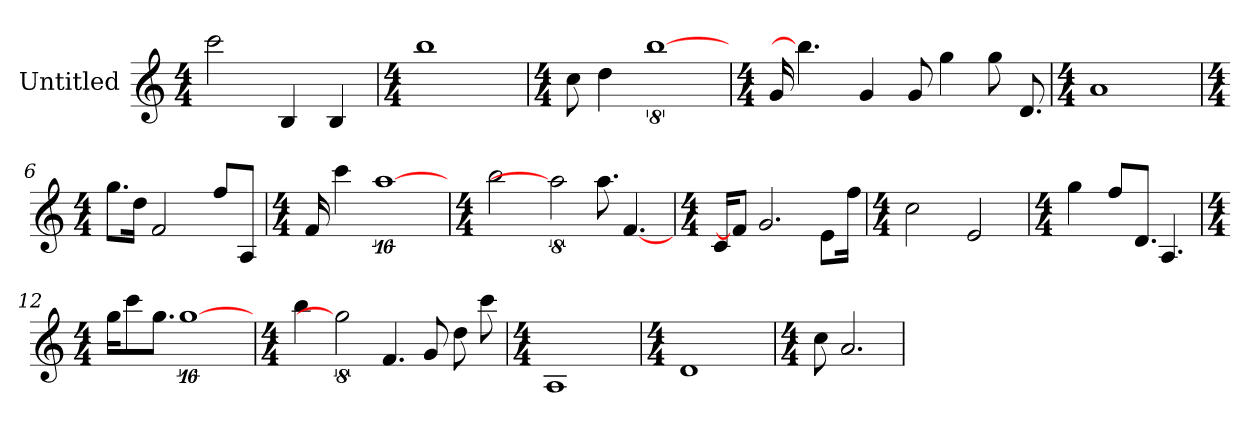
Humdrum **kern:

**kern
*part1
*staff1
*I"Untitled
*k[]
*C:
*M4/4
=1
2ccc
4B
4B
=2
*k[]
*C:
*M4/4
1bb
=3
*k[]
*C:
*M4/4
8cc
4dd
[8%5bb
=4
*k[]
*C:
*M4/4
16g
4.bb]
4g
8g
4gg
8gg
!LO:N:vis=8.
8d
=5
*k[]
*C:
*M4/4
1a
=6
*k[]
*C:
*M4/4
!LO:N:vis=8.
8ggL
16ddJk
2f
8ffL
8AJ
=7
*k[]
*C:
*M4/4
16f
4ccc
[16%11aa
=8
*k[]
*C:
*M4/4
2bb
16%5aa]
!LO:N:vis=8.
8aa
[4.f
=9
*k[]
*C:
*M4/4
16cKL
8fJ]
!LO:N:vis=2.
2g
8eL
16ffJk
=10
*k[]
*C:
*M4/4
2cc
2e
=11
*k[]
*C:
*M4/4
4gg
8ffL
!LO:N:vis=8.
8dJ
!LO:N:vis=4.
4A
=12
*k[]
*C:
*M4/4
16ggKL
8ccc
!LO:N:vis=8.
8ggJ
[16%11gg
=13
*k[]
*C:
*M4/4
4bb
16%5gg]
!LO:N:vis=4.
4f
8g
8dd
8ccc
=14
*k[]
*C:
*M4/4
1A
=15
*k[]
*C:
*M4/4
1d
=16
*k[]
*C:
*M4/4
8cc
!LO:N:vis=2.
2a
=
*-
